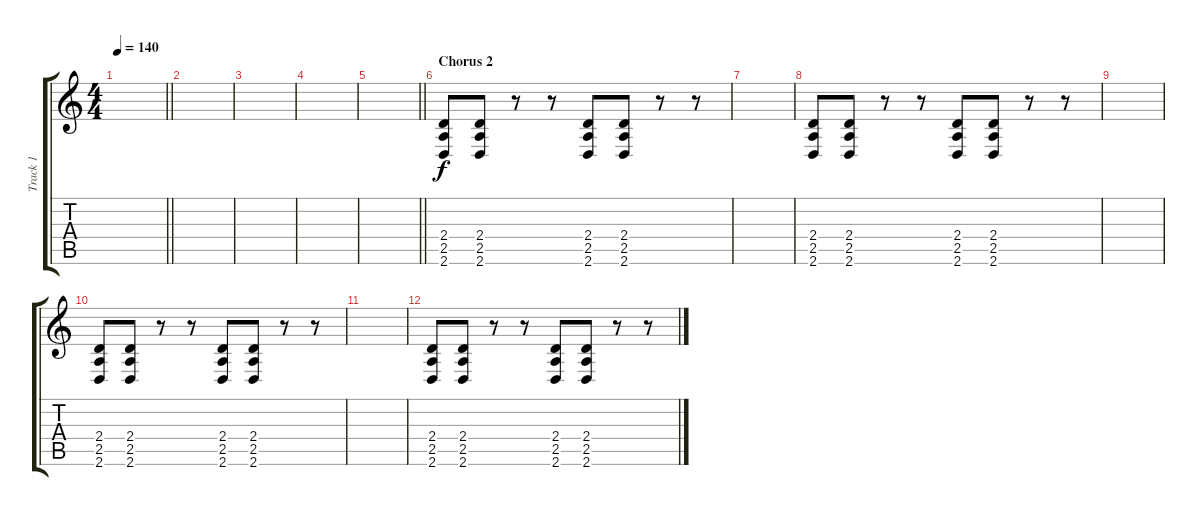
\track ("Track 1" "Track 1") {instrument distortionguitar}
\staff {score tabs}
\tuning (D4 A3 F3 C3 G2 C2) {hide}
\ts (4 4)
\tempo 140
\clef g2
\barLineRight lightlight
\ks c
|
|
|
|
\barLineRight lightlight
|
\section ("" "Chorus 2")
(2.4 2.5 2.6).8{instrument distortionguitar} (2.4 2.5 2.6).8 r.8 r.8 (2.4 2.5 2.6).8 (2.4 2.5 2.6).8 r.8 r.8 |
|
(2.4 2.5 2.6).8 (2.4 2.5 2.6).8 r.8 r.8 (2.4 2.5 2.6).8 (2.4 2.5 2.6).8 r.8 r.8 |
|
(2.4 2.5 2.6).8 (2.4 2.5 2.6).8 r.8 r.8 (2.4 2.5 2.6).8 (2.4 2.5 2.6).8 r.8 r.8 |
|
(2.4 2.5 2.6).8 (2.4 2.5 2.6).8 r.8 r.8 (2.4 2.5 2.6).8 (2.4 2.5 2.6).8 r.8 r.8
